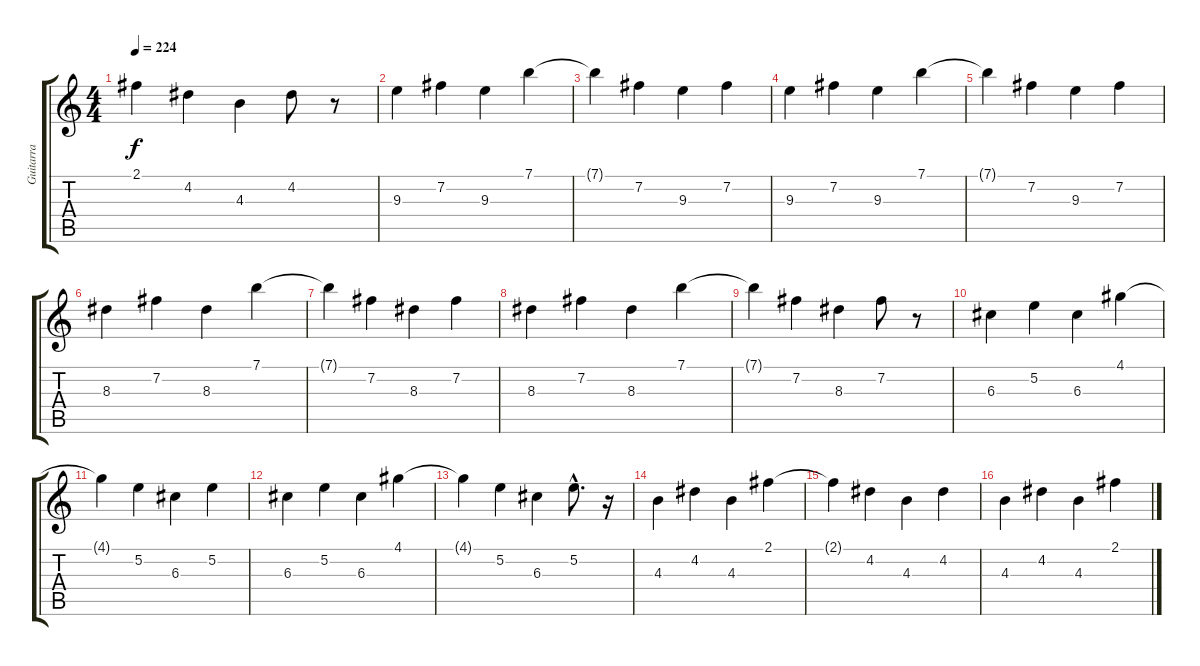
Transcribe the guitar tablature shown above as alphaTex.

\track ("Guitarra" "Guitarra") {instrument electricguitarjazz}
\staff {score tabs}
\tuning (E4 B3 G3 D3 A2 E2) {hide}
\ts (4 4)
\tempo 224
\clef g2
\ks c
2.1{t}.4{dy f} 4.2.4 4.3.4 4.2.8 r.8 |
9.3.4 7.2.4 9.3.4 7.1.4 |
7.1{t}.4 7.2.4 9.3.4 7.2.4 |
9.3.4 7.2.4 9.3.4 7.1.4 |
7.1{t}.4 7.2.4 9.3.4 7.2.4 |
8.3.4 7.2.4 8.3.4 7.1.4 |
7.1{t}.4 7.2.4 8.3.4 7.2.4 |
8.3.4 7.2.4 8.3.4 7.1.4 |
7.1{t}.4 7.2.4 8.3.4 7.2.8 r.8 |
6.3.4 5.2.4 6.3.4 4.1.4 |
4.1{t}.4 5.2.4 6.3.4 5.2.4 |
6.3.4 5.2.4 6.3.4 4.1.4 |
4.1{t}.4 5.2.4 6.3.4 5.2{hac}.8{d} r.16 |
4.3.4 4.2.4 4.3.4 2.1.4 |
2.1{t}.4 4.2.4 4.3.4 4.2.4 |
4.3.4 4.2.4 4.3.4 2.1.4
